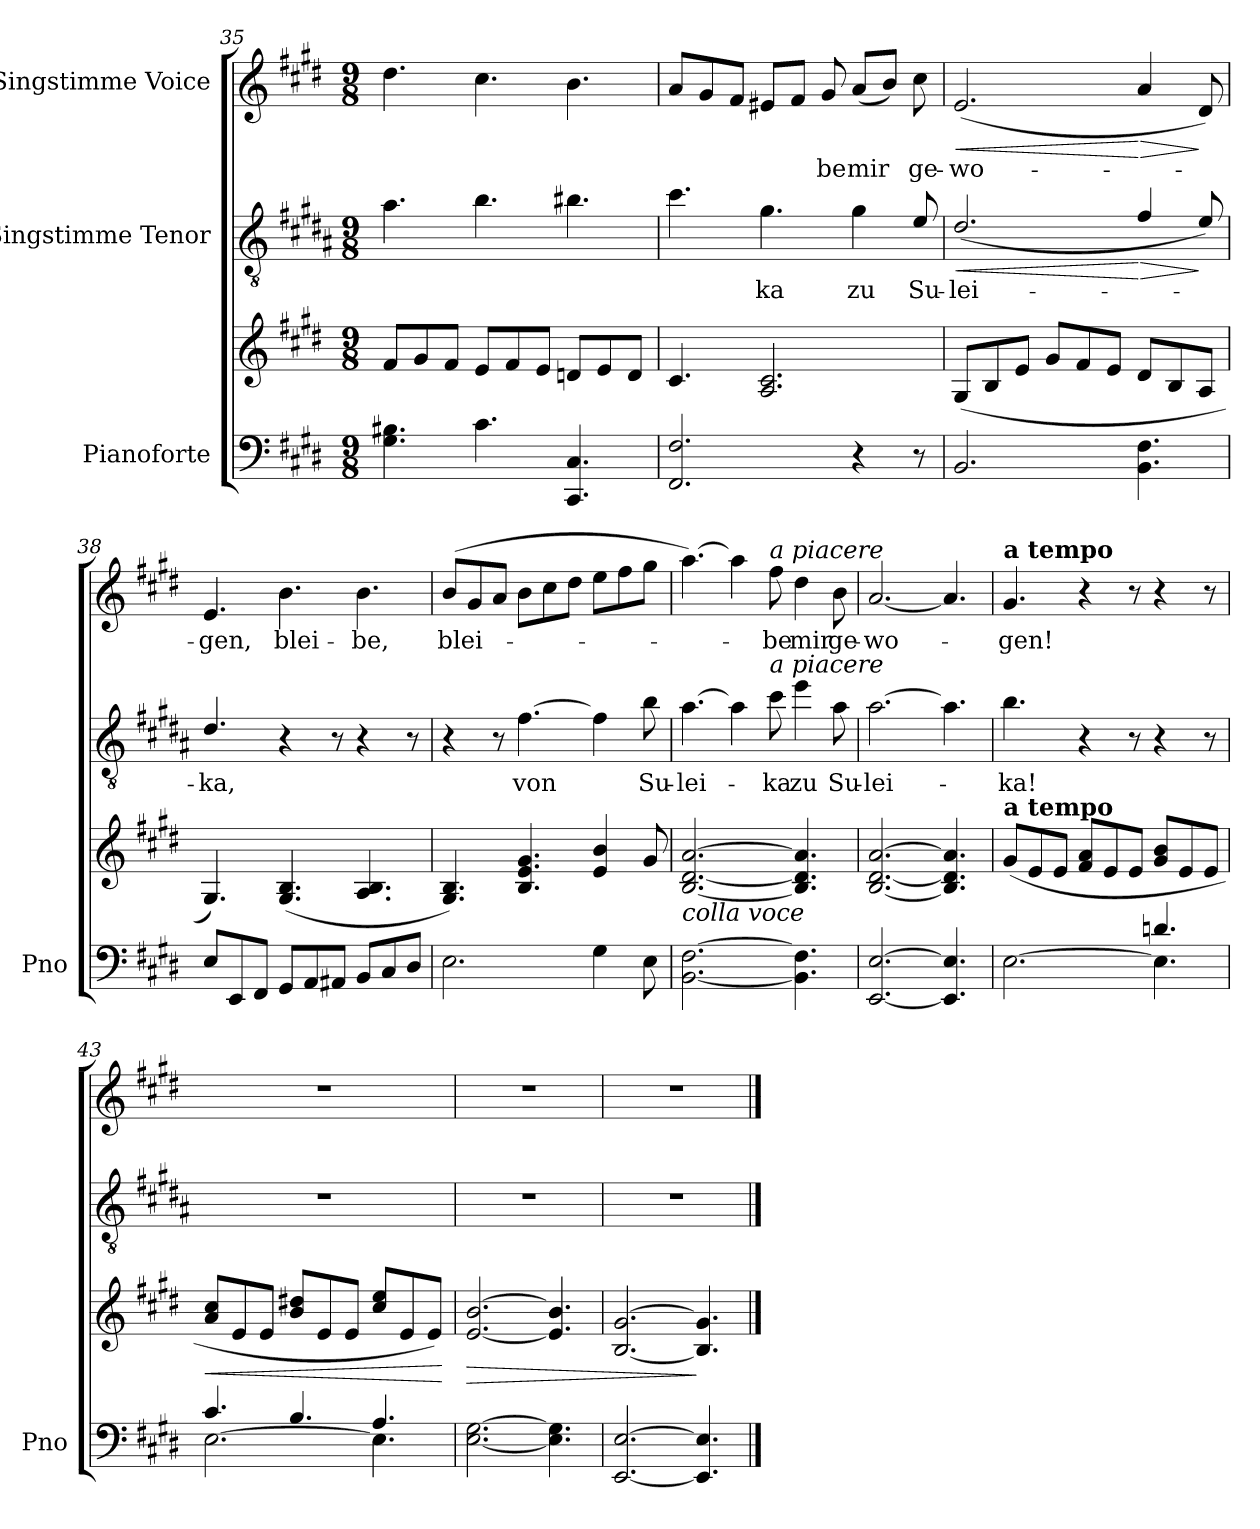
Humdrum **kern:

**kern	**kern	**dynam	**kern	**text	**dynam	**kern	**text	**dynam
*part3	*part3	*part3	*part2	*part2	*part2	*part1	*part1	*part1
*staff4	*staff3	*staff3/4	*staff2	*staff2	*staff2	*staff1	*staff1	*staff1
*I"Pianoforte	*	*	*I"Singstimme Tenor	*	*	*I"Singstimme Voice	*	*
*I'Pno	*	*	*	*	*	*	*	*
*clefF4	*clefG2	*	*clefGv2	*	*	*clefG2	*	*
*	*	*	*ITrd4c7	*	*	*	*	*
*k[f#c#g#d#]	*k[f#c#g#d#]	*	*k[f#c#g#d#]	*	*	*k[f#c#g#d#]	*	*
*M9/8	*M9/8	*	*M9/8	*	*	*M9/8	*	*
=35	=35	=35	=35	=35	=35	=35	=35	=35
4.G#\ 4.B#X\	8f#/L	.	4.d#\	.	.	4.dd#\	.	.
.	8g#/	.	.	.	.	.	.	.
.	8f#/J	.	.	.	.	.	.	.
4.c#\	8e/L	.	4.e\	.	.	4.cc#\	.	.
.	8f#/	.	.	.	.	.	.	.
.	8e/J	.	.	.	.	.	.	.
4.CC#/ 4.C#/	8dn/L	.	4.e#X\	.	.	4.b\	.	.
.	8e/	.	.	.	.	.	.	.
.	8d/J	.	.	.	.	.	.	.
=36	=36	=36	=36	=36	=36	=36	=36	=36
2.FF#/ 2.F#/	4.c#/	.	4.f#\	.	.	8a/L	.	.
.	.	.	.	.	.	8g#/	.	.
.	.	.	.	.	.	8f#/J	.	.
!	!	!	!	!LO:LY:b	!	!	!	!
.	2.A/ 2.c#/	.	4.c#\	-ka	.	8e#X/L	.	.
.	.	.	.	.	.	8f#/J	.	.
!	!	!	!	!	!	!	!LO:LY:b	!
.	.	.	.	.	.	8g#/	-be	.
!	!	!	!	!LO:LY:b	!	!	!LO:LY:b	!
4r	.	.	4c#\	zu	.	(<8a/L	mir	.
.	.	.	.	.	.	8b/J)	.	.
!	!	!	!	!LO:LY:b	!	!	!LO:LY:b	!
8r	.	.	8A/	Su-	.	8cc#\	ge-	.
=37	=37	=37	=37	=37	=37	=37	=37	=37
!	!	!	!	!LO:LY:b	!LO:HP:b	!	!LO:LY:b	!LO:HP:b
2.BB/	(<8G#/L	.	(<2.G#/	-lei-	<	(<2.e/	-wo-	<
.	8B/	.	.	.	.	.	.	.
.	8e/J	.	.	.	.	.	.	.
.	8g#/L	.	.	.	.	.	.	.
.	8f#/	.	.	.	.	.	.	.
.	8e/J	.	.	.	.	.	.	.
!	!	!	!	!	!LO:HP:n=1:b	!	!	!LO:HP:n=1:b
4.BB\ 4.F#\	8d#/L	.	4B/	.	[ >	4a/	.	[ >
.	8B/	.	.	.	.	.	.	.
.	8A/J	.	8A/)	.	]	8d#/)	.	]
!!LO:LB:g=z
=38	=38	=38	=38	=38	=38	=38	=38	=38
!	!	!	!	!LO:LY:b	!	!	!LO:LY:b	!
8E/L	4.G#/)	.	4.G#/	-ka,	.	4.e/	-gen,	.
8EE/	.	.	.	.	.	.	.	.
8FF#/J	.	.	.	.	.	.	.	.
!	!	!	!	!	!	!	!LO:LY:b	!
8GG#/L	(<4.G#/ 4.B/	.	4r	.	.	4.b\	blei-	.
8AA/	.	.	.	.	.	.	.	.
8AA#X/J	.	.	8r	.	.	.	.	.
!	!	!	!	!	!	!	!LO:LY:b	!
8BB/L	4.A/ 4.B/	.	4r	.	.	4.b\	-be,	.
8C#/	.	.	.	.	.	.	.	.
8D#/J	.	.	8r	.	.	.	.	.
=39	=39	=39	=39	=39	=39	=39	=39	=39
!	!	!	!	!	!	!	!LO:LY:b	!
2.E\	4.G#/ 4.B/)	.	4r	.	.	(>8b/L	blei-	.
.	.	.	.	.	.	8g#/	.	.
.	.	.	8r	.	.	8a/J	.	.
!	!	!	!	!LO:LY:b	!	!	!	!
.	4.B/ 4.e/ 4.g#/	.	[4.B\	von	.	8b\L	.	.
.	.	.	.	.	.	8cc#\	.	.
.	.	.	.	.	.	8dd#\J	.	.
4G#\	4e/ 4b/	.	4B\]	.	.	8ee\L	.	.
.	.	.	.	.	.	8ff#\	.	.
!	!	!	!	!LO:LY:b	!	!	!	!
8E\	8g#/	.	8e\	Su-	.	8gg#\J	.	.
=40	=40	=40	=40	=40	=40	=40	=40	=40
!	!LO:TX:b:i:t=colla voce	!	!	!	!	!	!	!
!	!	!	!	!LO:LY:b	!	!	!	!
[2.BB\ [2.F#\	[2.B/ [2.d#/ [2.a/	.	[4.d#\	-lei-	.	[4.aa\)	.	.
.	.	.	4d#\]	.	.	4aa\]	.	.
!	!	!	!	!	!	!LO:TX:a:i:t=a piacere	!	!
!	!	!	!LO:TX:a:i:t=a piacere	!	!	!	!	!
!	!	!	!	!LO:LY:b	!	!	!LO:LY:b	!
.	.	.	8f#\	-ka	.	8ff#\	-be	.
!	!	!	!	!LO:LY:b	!	!	!LO:LY:b	!
4.BB\] 4.F#\]	4.B/] 4.d#/] 4.a/]	.	4a\	zu	.	4dd#\	mir	.
!	!	!	!	!LO:LY:b	!	!	!LO:LY:b	!
.	.	.	8d#\	Su-	.	8b\	ge-	.
=41	=41	=41	=41	=41	=41	=41	=41	=41
!	!	!	!	!LO:LY:b	!	!	!LO:LY:b	!
[2.EE/ [2.E/	[2.B/ [2.d#/ [2.a/	.	[2.d#\	-lei-	.	[2.a/	-wo-	.
4.EE/] 4.E/]	4.B/] 4.d#/] 4.a/]	.	4.d#\]	.	.	4.a/]	.	.
=42	=42	=42	=42	=42	=42	=42	=42	=42
*^	*	*	*	*	*	*	*	*
!	!	!	!	!	!	!	!LO:TX:a:B:t=a tempo	!	!
!	!	!LO:TX:a:B:t=a tempo	!	!	!	!	!	!	!
!	!	!	!	!	!LO:LY:b	!	!	!LO:LY:b	!
[2.E\	2.ryy	(<8g#/L	.	4.e\	-ka!	.	4.g#/	-gen!	.
.	.	8e/	.	.	.	.	.	.	.
.	.	8e/J	.	.	.	.	.	.	.
.	.	8f#/ 8a/L	.	4r	.	.	4r	.	.
.	.	8e/	.	.	.	.	.	.	.
.	.	8e/J	.	8r	.	.	8r	.	.
4.E\]	4.dn/	8g#/ 8b/L	.	4r	.	.	4r	.	.
.	.	8e/	.	.	.	.	.	.	.
.	.	8e/J	.	8r	.	.	8r	.	.
=43	=43	=43	=43	=43	=43	=43	=43	=43	=43
!	!	!	!LO:HP:b	!	!	!	!	!	!
[2.E\	4.c#/	8a/ 8cc#/L	<	8%9r	.	.	8%9r	.	.
.	.	8e/	.	.	.	.	.	.	.
.	.	8e/J	.	.	.	.	.	.	.
.	4.B/	8b/ 8dd#X/L	.	.	.	.	.	.	.
.	.	8e/	.	.	.	.	.	.	.
.	.	8e/J	.	.	.	.	.	.	.
4.E\]	4.A/	8cc#/ 8ee/L	.	.	.	.	.	.	.
.	.	8e/	.	.	.	.	.	.	.
.	.	8e/J)	.	.	.	.	.	.	.
*v	*v	*	*	*	*	*	*	*	*
.	.	[	.	.	.	.	.	.
=44	=44	=44	=44	=44	=44	=44	=44	=44
!	!	!LO:HP:b	!	!	!	!	!	!
[2.E\ [2.G#\	[2.e/ [2.b/	>	8%9r	.	.	8%9r	.	.
4.E\] 4.G#\]	4.e/] 4.b/]	.	.	.	.	.	.	.
=45	=45	=45	=45	=45	=45	=45	=45	=45
[2.EE/ [2.E/	[2.B/ [2.g#/	.	8%9r	.	.	8%9r	.	.
4.EE/] 4.E/]	4.B/] 4.g#/]	]	.	.	.	.	.	.
==	==	==	==	==	==	==	==	==
*-	*-	*-	*-	*-	*-	*-	*-	*-
